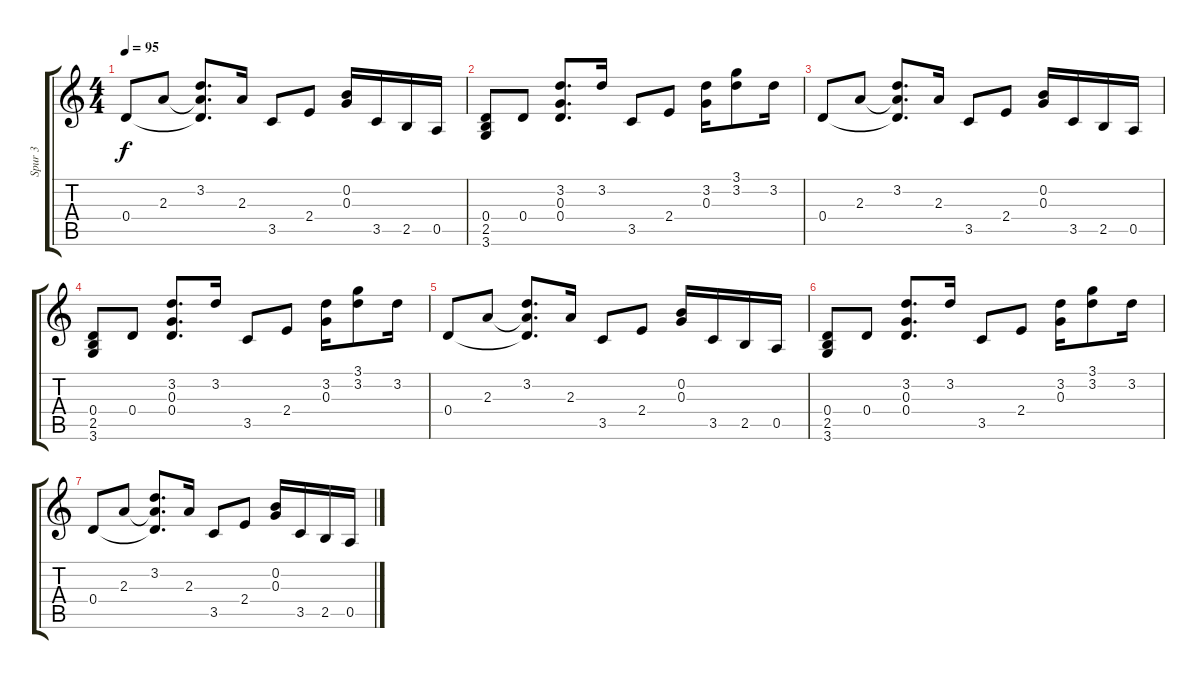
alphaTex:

\track ("Spur 3" "Spur 3") {instrument overdrivenguitar}
\staff {score tabs}
\tuning (E4 B3 G3 D3 A2 E2) {hide}
\ts (4 4)
\tempo 95
\clef g2
\ks c
0.4.8{dy f} 2.3.8 (3.2 2.3{t} 0.4{t}).8{d} 2.3.16 3.5.8 2.4.8 (0.2 0.3).16 3.5.16 2.5.16 0.5.16 |
(0.4 2.5 3.6).8 0.4.8 (3.2 0.3 0.4).8{d} 3.2.16 3.5.8 2.4.8 (3.2 0.3).16 (3.1 3.2).8 3.2.16 |
0.4.8 2.3.8 (3.2 2.3{t} 0.4{t}).8{d} 2.3.16 3.5.8 2.4.8 (0.2 0.3).16 3.5.16 2.5.16 0.5.16 |
(0.4 2.5 3.6).8 0.4.8 (3.2 0.3 0.4).8{d} 3.2.16 3.5.8 2.4.8 (3.2 0.3).16 (3.1 3.2).8 3.2.16 |
0.4.8 2.3.8 (3.2 2.3{t} 0.4{t}).8{d} 2.3.16 3.5.8 2.4.8 (0.2 0.3).16 3.5.16 2.5.16 0.5.16 |
(0.4 2.5 3.6).8 0.4.8 (3.2 0.3 0.4).8{d} 3.2.16 3.5.8 2.4.8 (3.2 0.3).16 (3.1 3.2).8 3.2.16 |
0.4.8 2.3.8 (3.2 2.3{t} 0.4{t}).8{d} 2.3.16 3.5.8 2.4.8 (0.2 0.3).16 3.5.16 2.5.16 0.5.16
